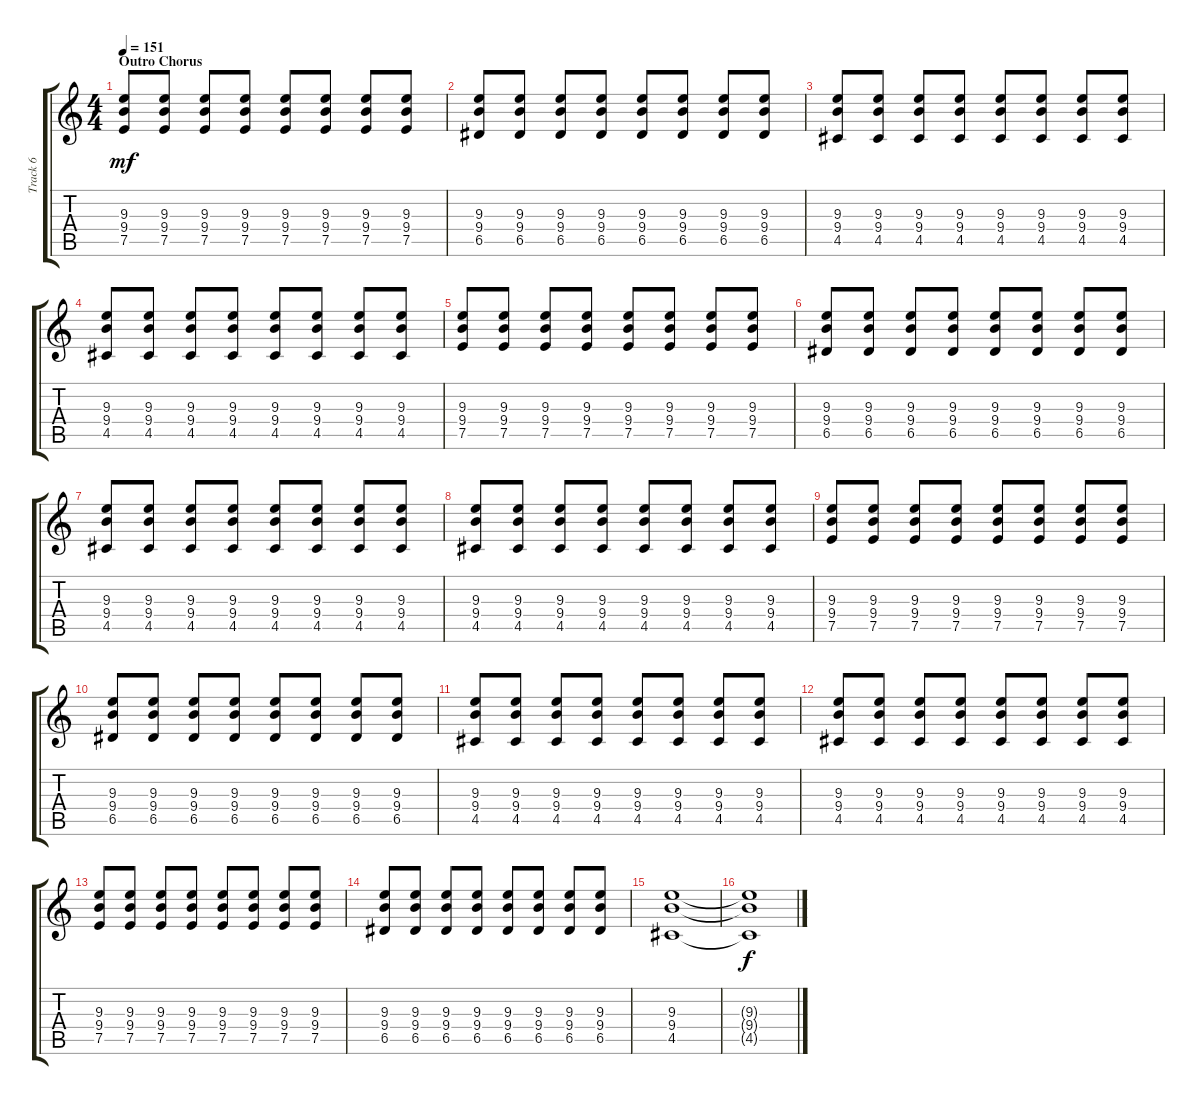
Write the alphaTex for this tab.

\track ("Track 6" "Track 6") {instrument acousticguitarsteel}
\staff {score tabs}
\tuning (E4 B3 G3 D3 A2 E2) {hide}
\ts (4 4)
\section ("" "Outro Chorus")
\tempo 151
\clef g2
\ks c
(9.3 9.4 7.5).8{dy mf} (9.3 9.4 7.5).8 (9.3 9.4 7.5).8 (9.3 9.4 7.5).8 (9.3 9.4 7.5).8 (9.3 9.4 7.5).8 (9.3 9.4 7.5).8 (9.3 9.4 7.5).8 |
(9.3 9.4 6.5).8 (9.3 9.4 6.5).8 (9.3 9.4 6.5).8 (9.3 9.4 6.5).8 (9.3 9.4 6.5).8 (9.3 9.4 6.5).8 (9.3 9.4 6.5).8 (9.3 9.4 6.5).8 |
(9.3 9.4 4.5).8 (9.3 9.4 4.5).8 (9.3 9.4 4.5).8 (9.3 9.4 4.5).8 (9.3 9.4 4.5).8 (9.3 9.4 4.5).8 (9.3 9.4 4.5).8 (9.3 9.4 4.5).8 |
(9.3 9.4 4.5).8 (9.3 9.4 4.5).8 (9.3 9.4 4.5).8 (9.3 9.4 4.5).8 (9.3 9.4 4.5).8 (9.3 9.4 4.5).8 (9.3 9.4 4.5).8 (9.3 9.4 4.5).8 |
(9.3 9.4 7.5).8 (9.3 9.4 7.5).8 (9.3 9.4 7.5).8 (9.3 9.4 7.5).8 (9.3 9.4 7.5).8 (9.3 9.4 7.5).8 (9.3 9.4 7.5).8 (9.3 9.4 7.5).8 |
(9.3 9.4 6.5).8 (9.3 9.4 6.5).8 (9.3 9.4 6.5).8 (9.3 9.4 6.5).8 (9.3 9.4 6.5).8 (9.3 9.4 6.5).8 (9.3 9.4 6.5).8 (9.3 9.4 6.5).8 |
(9.3 9.4 4.5).8 (9.3 9.4 4.5).8 (9.3 9.4 4.5).8 (9.3 9.4 4.5).8 (9.3 9.4 4.5).8 (9.3 9.4 4.5).8 (9.3 9.4 4.5).8 (9.3 9.4 4.5).8 |
(9.3 9.4 4.5).8 (9.3 9.4 4.5).8 (9.3 9.4 4.5).8 (9.3 9.4 4.5).8 (9.3 9.4 4.5).8 (9.3 9.4 4.5).8 (9.3 9.4 4.5).8 (9.3 9.4 4.5).8 |
(9.3 9.4 7.5).8 (9.3 9.4 7.5).8 (9.3 9.4 7.5).8 (9.3 9.4 7.5).8 (9.3 9.4 7.5).8 (9.3 9.4 7.5).8 (9.3 9.4 7.5).8 (9.3 9.4 7.5).8 |
(9.3 9.4 6.5).8 (9.3 9.4 6.5).8 (9.3 9.4 6.5).8 (9.3 9.4 6.5).8 (9.3 9.4 6.5).8 (9.3 9.4 6.5).8 (9.3 9.4 6.5).8 (9.3 9.4 6.5).8 |
(9.3 9.4 4.5).8 (9.3 9.4 4.5).8 (9.3 9.4 4.5).8 (9.3 9.4 4.5).8 (9.3 9.4 4.5).8 (9.3 9.4 4.5).8 (9.3 9.4 4.5).8 (9.3 9.4 4.5).8 |
(9.3 9.4 4.5).8 (9.3 9.4 4.5).8 (9.3 9.4 4.5).8 (9.3 9.4 4.5).8 (9.3 9.4 4.5).8 (9.3 9.4 4.5).8 (9.3 9.4 4.5).8 (9.3 9.4 4.5).8 |
(9.3 9.4 7.5).8 (9.3 9.4 7.5).8 (9.3 9.4 7.5).8 (9.3 9.4 7.5).8 (9.3 9.4 7.5).8 (9.3 9.4 7.5).8 (9.3 9.4 7.5).8 (9.3 9.4 7.5).8 |
(9.3 9.4 6.5).8 (9.3 9.4 6.5).8 (9.3 9.4 6.5).8 (9.3 9.4 6.5).8 (9.3 9.4 6.5).8 (9.3 9.4 6.5).8 (9.3 9.4 6.5).8 (9.3 9.4 6.5).8 |
(9.3 9.4 4.5).1 |
(9.3{t} 9.4{t} 4.5{t}).1{dy f}
